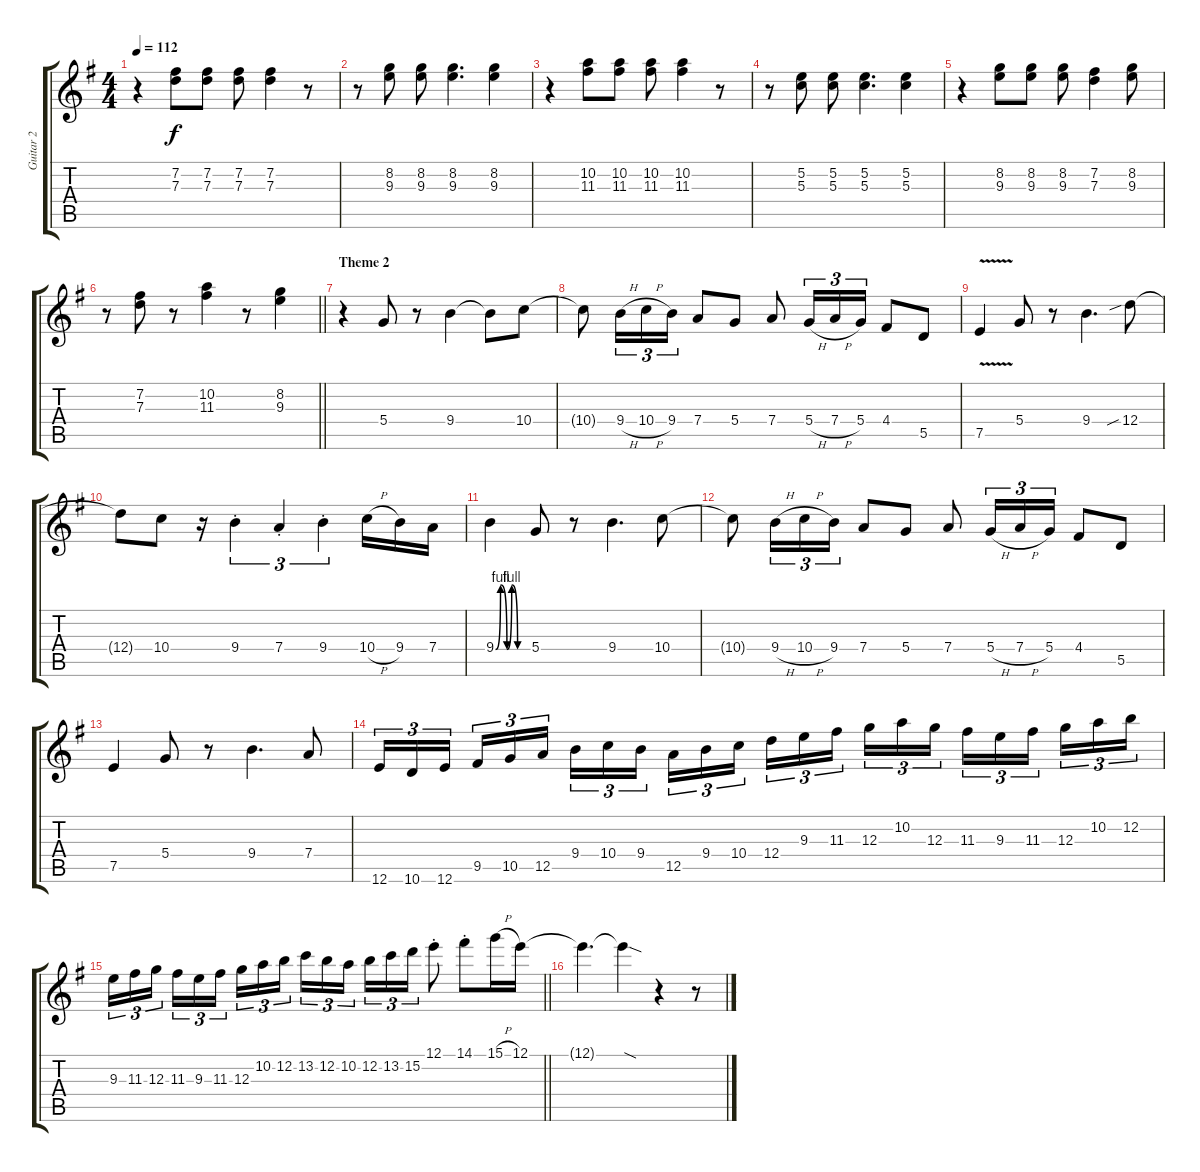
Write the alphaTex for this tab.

\track ("Guitar 2" "Guitar 2") {instrument overdrivenguitar}
\staff {score tabs}
\tuning (E4 B3 G3 D3 A2 E2) {hide}
\ts (4 4)
\tempo 112
\clef g2
\ks eminor
r.4{dy f} (7.2 7.3).8 (7.2 7.3).8 (7.2 7.3).8 (7.2 7.3).4 r.8 |
r.8 (8.2 9.3).8 (8.2 9.3).8 (8.2 9.3).4{d} (8.2 9.3).4 |
r.4 (10.2 11.3).8 (10.2 11.3).8 (10.2 11.3).8 (10.2 11.3).4 r.8 |
r.8 (5.2 5.3).8 (5.2 5.3).8 (5.2 5.3).4{d} (5.2 5.3).4 |
r.4 (8.2 9.3).8 (8.2 9.3).8 (8.2 9.3).8 (7.2 7.3).4 (8.2 9.3).8 |
\barLineRight lightlight
r.8 (7.2 7.3).8 r.8 (10.2 11.3).4 r.8 (8.2 9.3).4 |
\section ("" "Theme 2")
r.4 5.4.8 r.8 9.4.4 9.4{t}.8 10.4.8 |
10.4{t}.8 9.4{h}.16{tu (3 2)} 10.4{h}.16{tu (3 2)} 9.4.16{tu (3 2)} 7.4.8 5.4.8 7.4.8 5.4{h}.16{tu (3 2)} 7.4{h}.16{tu (3 2)} 5.4.16{tu (3 2)} 4.4.8 5.5.8 |
7.5{v}.4 5.4.8 r.8 9.4.4{d} 12.4{sib}.8 |
12.4{t}.8 10.4.8 r.16 9.4{st}.4{tu (3 2)} 7.4{st}.4{tu (3 2)} 9.4{st}.4{tu (3 2)} 10.4{h}.16 9.4.16 7.4.16 |
9.4{be (custom 0 0 9 4 21 0 30 4 41 0 60 0)}.4 5.4.8 r.8 9.4.4{d} 10.4.8 |
10.4{t}.8 9.4{h}.16{tu (3 2)} 10.4{h}.16{tu (3 2)} 9.4.16{tu (3 2)} 7.4.8 5.4.8 7.4.8 5.4{h}.16{tu (3 2)} 7.4{h}.16{tu (3 2)} 5.4.16{tu (3 2)} 4.4.8 5.5.8 |
7.5.4 5.4.8 r.8 9.4.4{d} 7.4.8 |
12.6.16{tu (3 2)} 10.6.16{tu (3 2)} 12.6.16{tu (3 2) beam splitsecondary} 9.5.16{tu (3 2)} 10.5.16{tu (3 2)} 12.5.16{tu (3 2)} 9.4.16{tu (3 2)} 10.4.16{tu (3 2)} 9.4.16{tu (3 2) beam splitsecondary} 12.5.16{tu (3 2)} 9.4.16{tu (3 2)} 10.4.16{tu (3 2)} 12.4.16{tu (3 2)} 9.3.16{tu (3 2)} 11.3.16{tu (3 2) beam splitsecondary} 12.3.16{tu (3 2)} 10.2.16{tu (3 2)} 12.3.16{tu (3 2)} 11.3.16{tu (3 2)} 9.3.16{tu (3 2)} 11.3.16{tu (3 2) beam splitsecondary} 12.3.16{tu (3 2)} 10.2.16{tu (3 2)} 12.2.16{tu (3 2)} |
\barLineRight lightlight
9.3.16{tu (3 2)} 11.3.16{tu (3 2)} 12.3.16{tu (3 2) beam splitsecondary} 11.3.16{tu (3 2)} 9.3.16{tu (3 2)} 11.3.16{tu (3 2)} 12.3.16{tu (3 2)} 10.2.16{tu (3 2)} 12.2.16{tu (3 2) beam splitsecondary} 13.2.16{tu (3 2)} 12.2.16{tu (3 2)} 10.2.16{tu (3 2)} 12.2.16{tu (3 2)} 13.2.16{tu (3 2)} 15.2.16{tu (3 2)} 12.1{st}.8 14.1{st}.8 15.1{h}.16 12.1.16 |
12.1{t}.4{d} 12.1{sod t}.4 r.4 r.8
